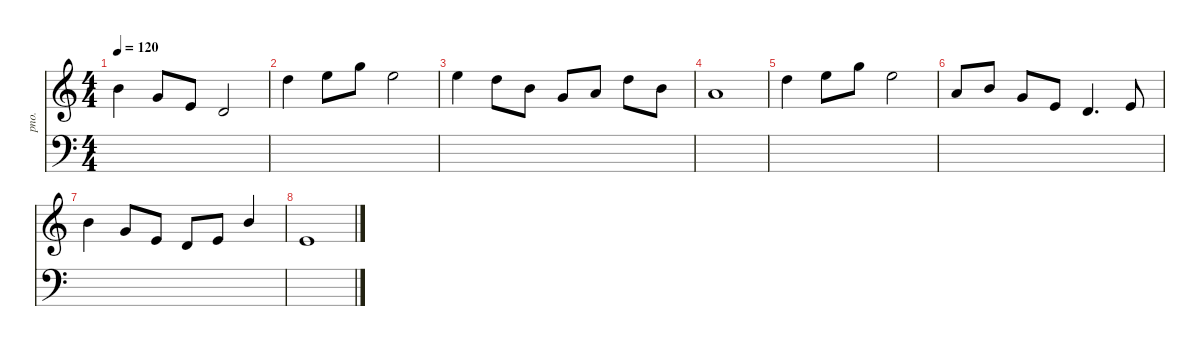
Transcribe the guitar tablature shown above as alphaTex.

\defaultSystemsLayout 4
\hideDynamics
\bracketExtendMode nobrackets
\otherSystemsTrackNameOrientation horizontal
\track ("Acoustic Piano" "pno.") {instrument acousticgrandpiano}
\staff {score}
\tuning (E4 B3 G3 D3 A2 E2)
\ts (4 4)
\tempo 120
\clef g2
\ks c
7.1.4{dy mf instrument acousticgrandpiano beam Down} 8.2.8{beam Up} 5.2.8{beam Up} 3.2.2{beam Up} |
10.1.4{beam Down} 12.1.8{beam Down} 15.1.8{beam Down} 12.1.2{beam Down} |
12.1.4{beam Down} 10.1.8{beam Down} 7.1.8{beam Down} 8.2.8{beam Up} 5.1.8{beam Up} 10.1.8{beam Down} 7.1.8{beam Down} |
5.1.1{beam Up} |
10.1.4{beam Down} 12.1.8{beam Down} 15.1.8{beam Down} 12.1.2{beam Down} |
5.1.8{beam Up} 7.1.8{beam Up} 8.2.8{beam Up} 5.2.8{beam Up} 3.2.4{d beam Up} 0.1.8{beam Up} |
7.1.4{beam Down} 8.2.8{beam Up} 5.2.8{beam Up} 3.2.8{beam Up} 5.2.8{beam Up} 7.1.4{beam Up} |
5.2.1{beam Up}
\staff {score}
\tuning (G2 D2 A1 E1 B0)
\clef f4
\ottava regular
\simile none
\ks c
|
|
|
|
|
|
|
